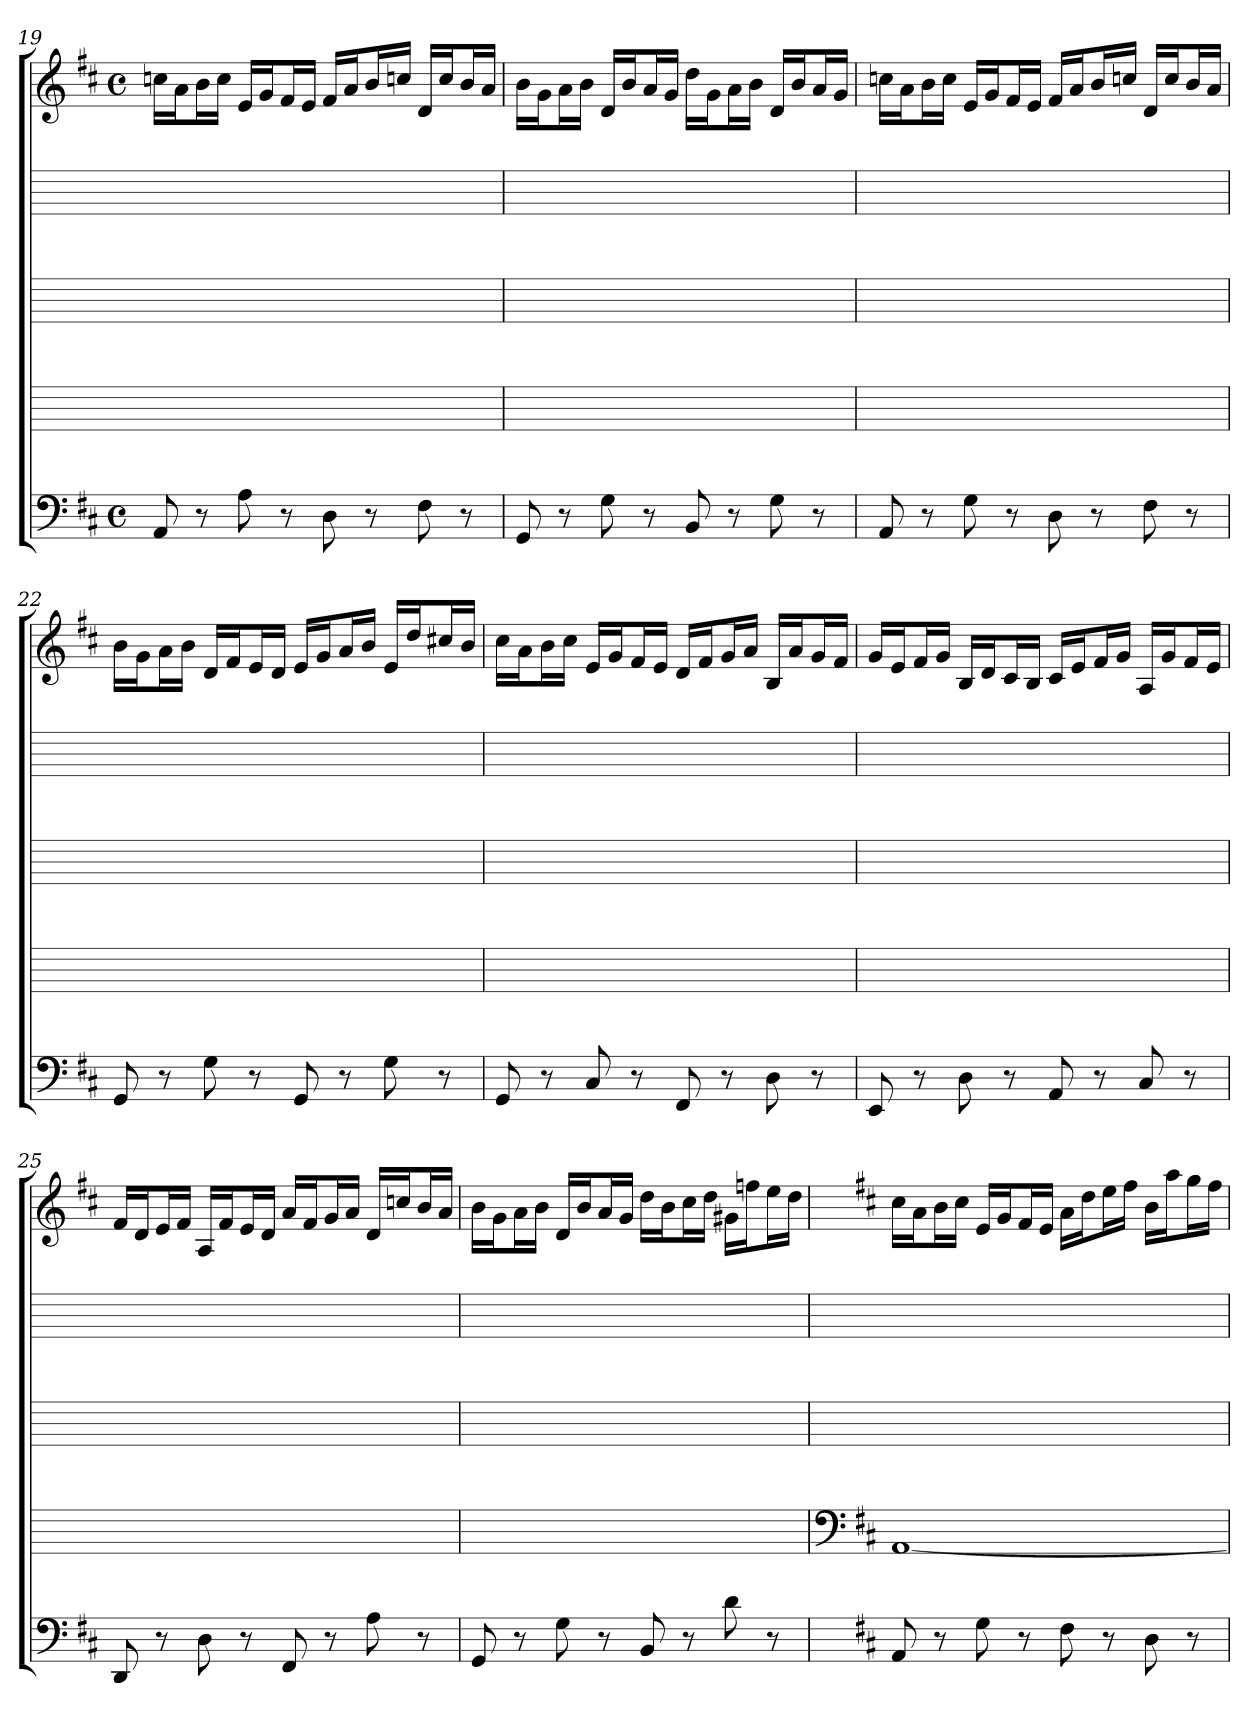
**kern	**kern	**kern	**kern	**kern
*part5	*part4	*part3	*part2	*part1
*staff5	*staff4	*staff3	*staff2	*staff1
*clefF4	*	*	*	*clefG2
*k[f#c#]	*	*	*	*k[f#c#]
*D:	*	*	*	*D:
*M4/4	*	*	*	*M4/4
*met(c)	*	*	*	*met(c)
=19	=19	=19	=19	=19
8AA	1ryy	1ryy	1ryy	16ccn\LL
.	.	.	.	16a\J
8r	.	.	.	16b\L
.	.	.	.	16cc\JJ
8A	.	.	.	16e/LL
.	.	.	.	16g/J
8r	.	.	.	16f#/L
.	.	.	.	16e/JJ
8D	.	.	.	16f#/LL
.	.	.	.	16a/J
8r	.	.	.	16b/L
.	.	.	.	16ccn/JJ
8F#	.	.	.	16d/LL
.	.	.	.	16cc/J
8r	.	.	.	16b/L
.	.	.	.	16a/JJ
=20	=20	=20	=20	=20
8GG	1ryy	1ryy	1ryy	16b\LL
.	.	.	.	16g\J
8r	.	.	.	16a\L
.	.	.	.	16b\JJ
8G	.	.	.	16d/LL
.	.	.	.	16b/J
8r	.	.	.	16a/L
.	.	.	.	16g/JJ
8BB	.	.	.	16dd\LL
.	.	.	.	16g\J
8r	.	.	.	16a\L
.	.	.	.	16b\JJ
8G	.	.	.	16d/LL
.	.	.	.	16b/J
8r	.	.	.	16a/L
.	.	.	.	16g/JJ
=21	=21	=21	=21	=21
8AA	1ryy	1ryy	1ryy	16ccn\LL
.	.	.	.	16a\J
8r	.	.	.	16b\L
.	.	.	.	16cc\JJ
8G	.	.	.	16e/LL
.	.	.	.	16g/J
8r	.	.	.	16f#/L
.	.	.	.	16e/JJ
8D	.	.	.	16f#/LL
.	.	.	.	16a/J
8r	.	.	.	16b/L
.	.	.	.	16ccn/JJ
8F#	.	.	.	16d/LL
.	.	.	.	16cc/J
8r	.	.	.	16b/L
.	.	.	.	16a/JJ
=22	=22	=22	=22	=22
8GG	1ryy	1ryy	1ryy	16b\LL
.	.	.	.	16g\J
8r	.	.	.	16a\L
.	.	.	.	16b\JJ
8G	.	.	.	16d/LL
.	.	.	.	16f#/J
8r	.	.	.	16e/L
.	.	.	.	16d/JJ
8GG	.	.	.	16e/LL
.	.	.	.	16g/J
8r	.	.	.	16a/L
.	.	.	.	16b/JJ
8G	.	.	.	16e/LL
.	.	.	.	16dd/J
8r	.	.	.	16cc#X/L
.	.	.	.	16b/JJ
=23	=23	=23	=23	=23
8GG	1ryy	1ryy	1ryy	16cc#\LL
.	.	.	.	16a\J
8r	.	.	.	16b\L
.	.	.	.	16cc#\JJ
8C#	.	.	.	16e/LL
.	.	.	.	16g/J
8r	.	.	.	16f#/L
.	.	.	.	16e/JJ
8FF#	.	.	.	16d/LL
.	.	.	.	16f#/J
8r	.	.	.	16g/L
.	.	.	.	16a/JJ
8D	.	.	.	16B/LL
.	.	.	.	16a/J
8r	.	.	.	16g/L
.	.	.	.	16f#/JJ
=24	=24	=24	=24	=24
8EE	1ryy	1ryy	1ryy	16g/LL
.	.	.	.	16e/J
8r	.	.	.	16f#/L
.	.	.	.	16g/JJ
8D	.	.	.	16B/LL
.	.	.	.	16d/J
8r	.	.	.	16c#/L
.	.	.	.	16B/JJ
8AA	.	.	.	16c#/LL
.	.	.	.	16e/J
8r	.	.	.	16f#/L
.	.	.	.	16g/JJ
8C#	.	.	.	16A/LL
.	.	.	.	16g/J
8r	.	.	.	16f#/L
.	.	.	.	16e/JJ
=25	=25	=25	=25	=25
8DD	1ryy	1ryy	1ryy	16f#/LL
.	.	.	.	16d/J
8r	.	.	.	16e/L
.	.	.	.	16f#/JJ
8D	.	.	.	16A/LL
.	.	.	.	16f#/J
8r	.	.	.	16e/L
.	.	.	.	16d/JJ
8FF#	.	.	.	16a/LL
.	.	.	.	16f#/J
8r	.	.	.	16g/L
.	.	.	.	16a/JJ
8A	.	.	.	16d/LL
.	.	.	.	16ccn/J
8r	.	.	.	16b/L
.	.	.	.	16a/JJ
=26	=26	=26	=26	=26
8GG	1ryy	1ryy	1ryy	16b\LL
.	.	.	.	16g\J
8r	.	.	.	16a\L
.	.	.	.	16b\JJ
8G	.	.	.	16d/LL
.	.	.	.	16b/J
8r	.	.	.	16a/L
.	.	.	.	16g/JJ
8BB	.	.	.	16dd\LL
.	.	.	.	16b\J
8r	.	.	.	16cc#\L
.	.	.	.	16dd\JJ
8d	.	.	.	16g#X\LL
.	.	.	.	16ffn\J
8r	.	.	.	16ee\L
.	.	.	.	16dd\JJ
=27	=27	=27	=27	=27
*	*clefF4	*	*	*
*	*k[f#c#]	*	*	*
8AA	[1AA	1ryy	1ryy	16cc#\LL
.	.	.	.	16a\J
8r	.	.	.	16b\L
.	.	.	.	16cc#\JJ
8G	.	.	.	16e/LL
.	.	.	.	16g/J
8r	.	.	.	16f#/L
.	.	.	.	16e/JJ
8F#	.	.	.	16a\LL
.	.	.	.	16dd\J
8r	.	.	.	16ee\L
.	.	.	.	16ff#\JJ
8D	.	.	.	16b\LL
.	.	.	.	16aa\J
8r	.	.	.	16gg\L
.	.	.	.	16ff#\JJ
=	=	=	=	=
*-	*-	*-	*-	*-
